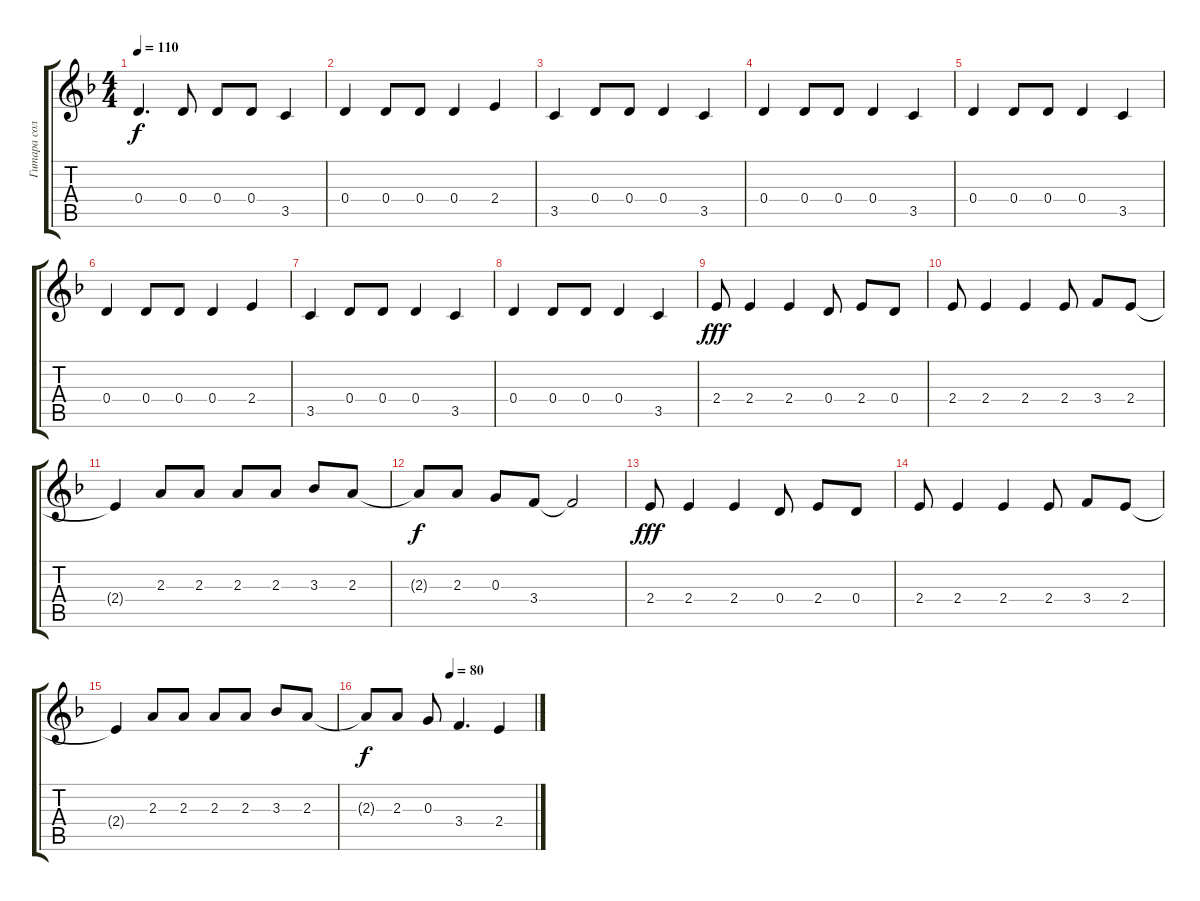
\track ("Гитара соло" "Гитара сол") {instrument acousticguitarnylon}
\staff {score tabs}
\tuning (E4 B3 G3 D3 A2 E2) {hide}
\ts (4 4)
\tempo 110
\clef g2
\ks f
0.4.4{d dy f} 0.4.8 0.4.8 0.4.8 3.5.4 |
0.4.4 0.4.8 0.4.8 0.4.4 2.4.4 |
3.5.4 0.4.8 0.4.8 0.4.4 3.5.4 |
0.4.4 0.4.8 0.4.8 0.4.4 3.5.4 |
0.4.4 0.4.8 0.4.8 0.4.4 3.5.4 |
0.4.4 0.4.8 0.4.8 0.4.4 2.4.4 |
3.5.4 0.4.8 0.4.8 0.4.4 3.5.4 |
0.4.4 0.4.8 0.4.8 0.4.4 3.5.4 |
2.4.8{dy fff} 2.4.4 2.4.4 0.4.8 2.4.8 0.4.8 |
2.4.8 2.4.4 2.4.4 2.4.8 3.4.8 2.4.8 |
2.4{t}.4 2.3.8 2.3.8 2.3.8 2.3.8 3.3.8 2.3.8 |
2.3{t}.8{dy f} 2.3.8 0.3.8 3.4.8 3.4{t}.2 |
2.4.8{dy fff} 2.4.4 2.4.4 0.4.8 2.4.8 0.4.8 |
2.4.8 2.4.4 2.4.4 2.4.8 3.4.8 2.4.8 |
2.4{t}.4 2.3.8 2.3.8 2.3.8 2.3.8 3.3.8 2.3.8 |
\tempo (80 0.5)
2.3{t}.8{dy f} 2.3.8 0.3.8 3.4.4{d} 2.4.4
